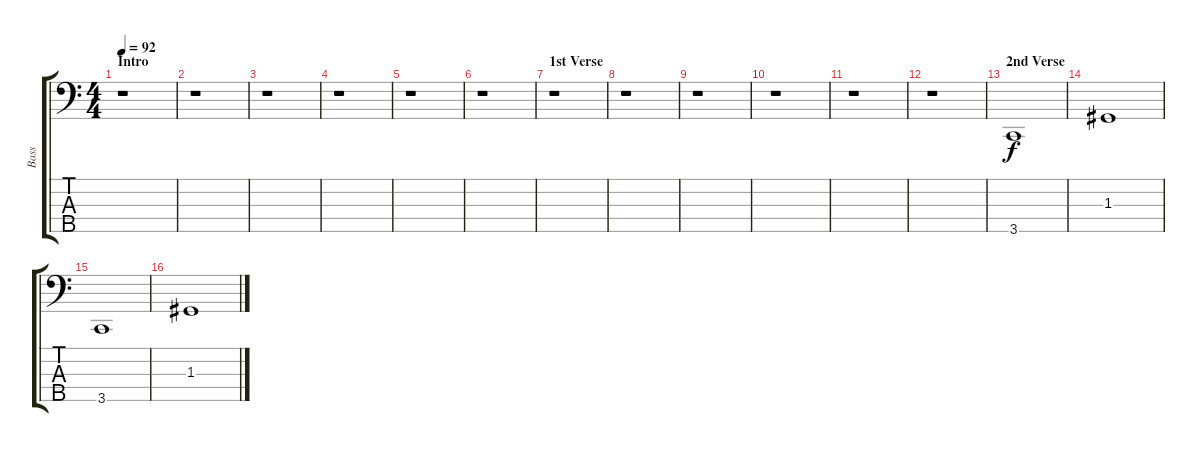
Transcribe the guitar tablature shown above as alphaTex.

\track ("Bass" "Bass") {instrument electricbassfinger}
\staff {score tabs}
\tuning (F2 C2 G1 D1 A0) {hide}
\ts (4 4)
\section ("" "Intro")
\tempo 92
\clef f4
\ks c
r.1{dy f instrument electricbassfinger} |
r.1 |
r.1 |
r.1 |
r.1 |
r.1 |
\section ("" "1st Verse")
r.1 |
r.1 |
r.1 |
r.1 |
r.1 |
r.1 |
\section ("" "2nd Verse")
3.5.1 |
1.3.1 |
3.5.1 |
1.3.1
